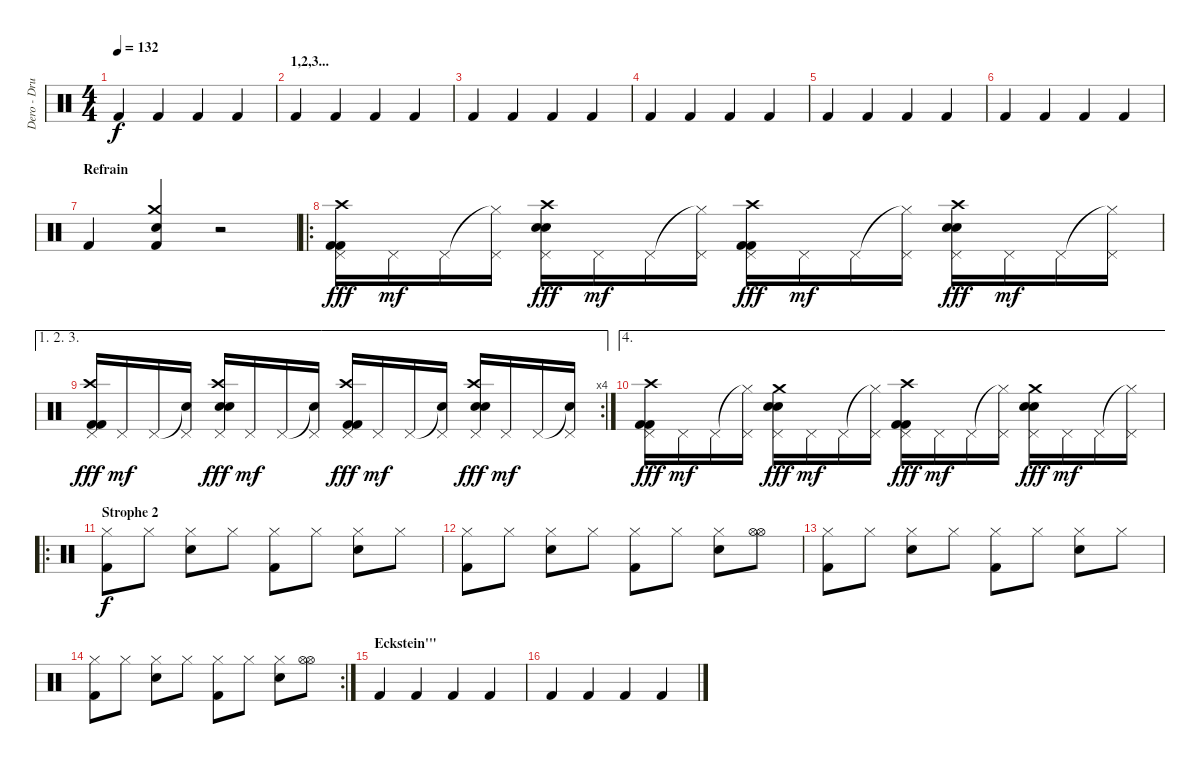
\track ("Dero - Drums" "Dero - Dru") {instrument percussion}
\staff {score}
\articulation defaults
\ts (4 4)
\tempo 132
\clef neutral
\ks c "Kick (hit) 2".4{dy f} "Kick (hit) 2".4 "Kick (hit) 2".4 "Kick (hit) 2".4
|
\section ("" "1,2,3...")
"Kick (hit) 2".4 "Kick (hit) 2".4 "Kick (hit) 2".4 "Kick (hit) 2".4 |
"Kick (hit) 2".4 "Kick (hit) 2".4 "Kick (hit) 2".4 "Kick (hit) 2".4 |
"Kick (hit) 2".4 "Kick (hit) 2".4 "Kick (hit) 2".4 "Kick (hit) 2".4 |
"Kick (hit) 2".4 "Kick (hit) 2".4 "Kick (hit) 2".4 "Kick (hit) 2".4 |
"Kick (hit) 2".4 "Kick (hit) 2".4 "Kick (hit) 2".4 "Kick (hit) 2".4 |
\section ("" "Refrain")
"Kick (hit) 2".4 ("Crash medium (hit)" "Electric Snare (hit)" "Kick (hit) 2").4 r.2 |
\ro
("Crash high (hit)" "Pedal Hi-Hat (hit)" "Kick (hit) 2" "Kick (hit) 2").16{dy fff} "Pedal Hi-Hat (hit)".16{dy mf} "Pedal Hi-Hat (hit)".16 ("Hi-Hat (closed)"{t} "Pedal Hi-Hat (hit)").16 ("Crash high (hit)" "Pedal Hi-Hat (hit)" "Electric Snare (hit)" "Electric Snare (hit)").16{dy fff} "Pedal Hi-Hat (hit)".16{dy mf} "Pedal Hi-Hat (hit)".16 ("Hi-Hat (closed)"{t} "Pedal Hi-Hat (hit)").16 ("Crash high (hit)" "Pedal Hi-Hat (hit)" "Kick (hit) 2" "Kick (hit) 2").16{dy fff} "Pedal Hi-Hat (hit)".16{dy mf} "Pedal Hi-Hat (hit)".16 ("Hi-Hat (closed)"{t} "Pedal Hi-Hat (hit)").16 ("Crash high (hit)" "Pedal Hi-Hat (hit)" "Electric Snare (hit)" "Electric Snare (hit)").16{dy fff} "Pedal Hi-Hat (hit)".16{dy mf} "Pedal Hi-Hat (hit)".16 ("Hi-Hat (closed)"{t} "Pedal Hi-Hat (hit)").16 |
\ae (1 2 3)
\rc 4
("Crash high (hit)" "Pedal Hi-Hat (hit)" "Kick (hit) 2" "Kick (hit) 2").16{dy fff} "Pedal Hi-Hat (hit)".16{dy mf} "Pedal Hi-Hat (hit)".16 ("Snare (hit)"{t} "Pedal Hi-Hat (hit)").16 ("Crash high (hit)" "Pedal Hi-Hat (hit)" "Electric Snare (hit)" "Electric Snare (hit)").16{dy fff} "Pedal Hi-Hat (hit)".16{dy mf} "Pedal Hi-Hat (hit)".16 ("Snare (hit)"{t} "Pedal Hi-Hat (hit)").16 ("Crash high (hit)" "Pedal Hi-Hat (hit)" "Kick (hit) 2" "Kick (hit) 2").16{dy fff} "Pedal Hi-Hat (hit)".16{dy mf} "Pedal Hi-Hat (hit)".16 ("Snare (hit)"{t} "Pedal Hi-Hat (hit)").16 ("Crash high (hit)" "Pedal Hi-Hat (hit)" "Electric Snare (hit)" "Electric Snare (hit)").16{dy fff} "Pedal Hi-Hat (hit)".16{dy mf} "Pedal Hi-Hat (hit)".16 ("Snare (hit)"{t} "Pedal Hi-Hat (hit)").16 |
\ae 4
("Crash high (hit)" "Pedal Hi-Hat (hit)" "Kick (hit) 2" "Kick (hit) 2").16{dy fff} "Pedal Hi-Hat (hit)".16{dy mf} "Pedal Hi-Hat (hit)".16 ("Hi-Hat (closed)"{t} "Pedal Hi-Hat (hit)").16 ("Crash medium (hit)" "Pedal Hi-Hat (hit)" "Electric Snare (hit)" "Electric Snare (hit)").16{dy fff} "Pedal Hi-Hat (hit)".16{dy mf} "Pedal Hi-Hat (hit)".16 ("Hi-Hat (closed)"{t} "Pedal Hi-Hat (hit)").16 ("Crash high (hit)" "Pedal Hi-Hat (hit)" "Kick (hit) 2" "Kick (hit) 2").16{dy fff} "Pedal Hi-Hat (hit)".16{dy mf} "Pedal Hi-Hat (hit)".16 ("Hi-Hat (closed)"{t} "Pedal Hi-Hat (hit)").16 ("Crash medium (hit)" "Pedal Hi-Hat (hit)" "Electric Snare (hit)" "Electric Snare (hit)").16{dy fff} "Pedal Hi-Hat (hit)".16{dy mf} "Pedal Hi-Hat (hit)".16 ("Hi-Hat (closed)"{t} "Pedal Hi-Hat (hit)").16 |
\ro
\section ("" "Strophe 2")
("Hi-Hat (closed)" "Kick (hit) 2").8{dy f} "Hi-Hat (closed)".8 ("Hi-Hat (closed)" "Electric Snare (hit)").8 "Hi-Hat (closed)".8 ("Hi-Hat (closed)" "Kick (hit) 2").8 "Hi-Hat (closed)".8 ("Hi-Hat (closed)" "Electric Snare (hit)").8 "Hi-Hat (closed)".8 |
("Hi-Hat (closed)" "Kick (hit) 2").8 "Hi-Hat (closed)".8 ("Hi-Hat (closed)" "Electric Snare (hit)").8 "Hi-Hat (closed)".8 ("Hi-Hat (closed)" "Kick (hit) 2").8 "Hi-Hat (closed)".8 ("Hi-Hat (closed)" "Electric Snare (hit)").8 ("Hi-Hat (open)" "Hi-Hat (open)").8 |
("Hi-Hat (closed)" "Kick (hit) 2").8 "Hi-Hat (closed)".8 ("Hi-Hat (closed)" "Electric Snare (hit)").8 "Hi-Hat (closed)".8 ("Hi-Hat (closed)" "Kick (hit) 2").8 "Hi-Hat (closed)".8 ("Hi-Hat (closed)" "Electric Snare (hit)").8 "Hi-Hat (closed)".8 |
\rc 2
("Hi-Hat (closed)" "Kick (hit) 2").8 "Hi-Hat (closed)".8 ("Hi-Hat (closed)" "Electric Snare (hit)").8 "Hi-Hat (closed)".8 ("Hi-Hat (closed)" "Kick (hit) 2").8 "Hi-Hat (closed)".8 ("Hi-Hat (closed)" "Electric Snare (hit)").8 ("Hi-Hat (open)" "Hi-Hat (open)").8 |
\section ("" "Eckstein'''")
"Kick (hit) 2".4 "Kick (hit) 2".4 "Kick (hit) 2".4 "Kick (hit) 2".4 |
"Kick (hit) 2".4 "Kick (hit) 2".4 "Kick (hit) 2".4 "Kick (hit) 2".4
